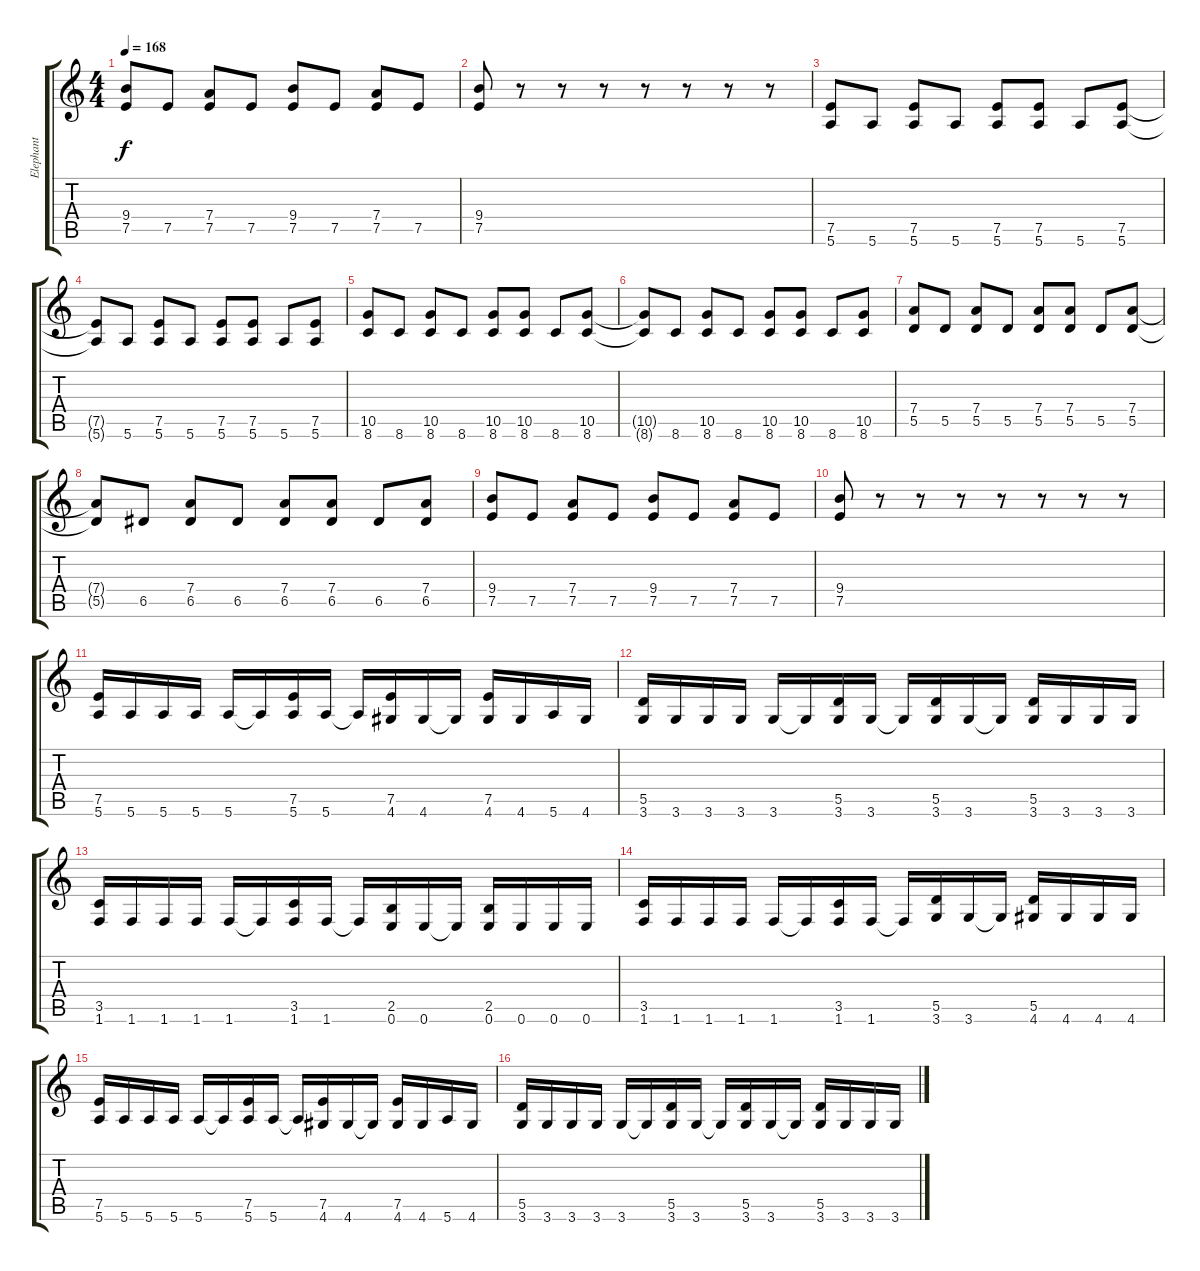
\track ("Elephant" "Elephant") {instrument overdrivenguitar}
\staff {score tabs}
\tuning (E4 B3 G3 D3 A2 E2) {hide}
\ts (4 4)
\tempo 168
\clef g2
\ks c
(9.4 7.5).8{dy f} 7.5.8 (7.4 7.5).8 7.5.8 (9.4 7.5).8 7.5.8 (7.4 7.5).8 7.5.8 |
(9.4 7.5).8 r.8 r.8 r.8 r.8 r.8 r.8 r.8 |
(7.5 5.6).8 5.6.8 (7.5 5.6).8 5.6.8 (7.5 5.6).8 (7.5 5.6).8 5.6.8 (7.5 5.6).8 |
(7.5{t} 5.6{t}).8 5.6.8 (7.5 5.6).8 5.6.8 (7.5 5.6).8 (7.5 5.6).8 5.6.8 (7.5 5.6).8 |
(10.5 8.6).8 8.6.8 (10.5 8.6).8 8.6.8 (10.5 8.6).8 (10.5 8.6).8 8.6.8 (10.5 8.6).8 |
(10.5{t} 8.6{t}).8 8.6.8 (10.5 8.6).8 8.6.8 (10.5 8.6).8 (10.5 8.6).8 8.6.8 (10.5 8.6).8 |
(7.4 5.5).8 5.5.8 (7.4 5.5).8 5.5.8 (7.4 5.5).8 (7.4 5.5).8 5.5.8 (7.4 5.5).8 |
(7.4{t} 5.5{t}).8 6.5.8 (7.4 6.5).8 6.5.8 (7.4 6.5).8 (7.4 6.5).8 6.5.8 (7.4 6.5).8 |
(9.4 7.5).8 7.5.8 (7.4 7.5).8 7.5.8 (9.4 7.5).8 7.5.8 (7.4 7.5).8 7.5.8 |
(9.4 7.5).8 r.8 r.8 r.8 r.8 r.8 r.8 r.8 |
(7.5 5.6).16 5.6.16 5.6.16 5.6.16 5.6.16 5.6{t}.16 (7.5 5.6).16 5.6.16 5.6{t}.16 (7.5 4.6).16 4.6.16 4.6{t}.16 (7.5 4.6).16 4.6.16 5.6.16 4.6.16 |
(5.5 3.6).16 3.6.16 3.6.16 3.6.16 3.6.16 3.6{t}.16 (5.5 3.6).16 3.6.16 3.6{t}.16 (5.5 3.6).16 3.6.16 3.6{t}.16 (5.5 3.6).16 3.6.16 3.6.16 3.6.16 |
(3.5 1.6).16 1.6.16 1.6.16 1.6.16 1.6.16 1.6{t}.16 (3.5 1.6).16 1.6.16 1.6{t}.16 (2.5 0.6).16 0.6.16 0.6{t}.16 (2.5 0.6).16 0.6.16 0.6.16 0.6.16 |
(3.5 1.6).16 1.6.16 1.6.16 1.6.16 1.6.16 1.6{t}.16 (3.5 1.6).16 1.6.16 1.6{t}.16 (5.5 3.6).16 3.6.16 3.6{t}.16 (5.5 4.6).16 4.6.16 4.6.16 4.6.16 |
(7.5 5.6).16 5.6.16 5.6.16 5.6.16 5.6.16 5.6{t}.16 (7.5 5.6).16 5.6.16 5.6{t}.16 (7.5 4.6).16 4.6.16 4.6{t}.16 (7.5 4.6).16 4.6.16 5.6.16 4.6.16 |
(5.5 3.6).16 3.6.16 3.6.16 3.6.16 3.6.16 3.6{t}.16 (5.5 3.6).16 3.6.16 3.6{t}.16 (5.5 3.6).16 3.6.16 3.6{t}.16 (5.5 3.6).16 3.6.16 3.6.16 3.6.16
